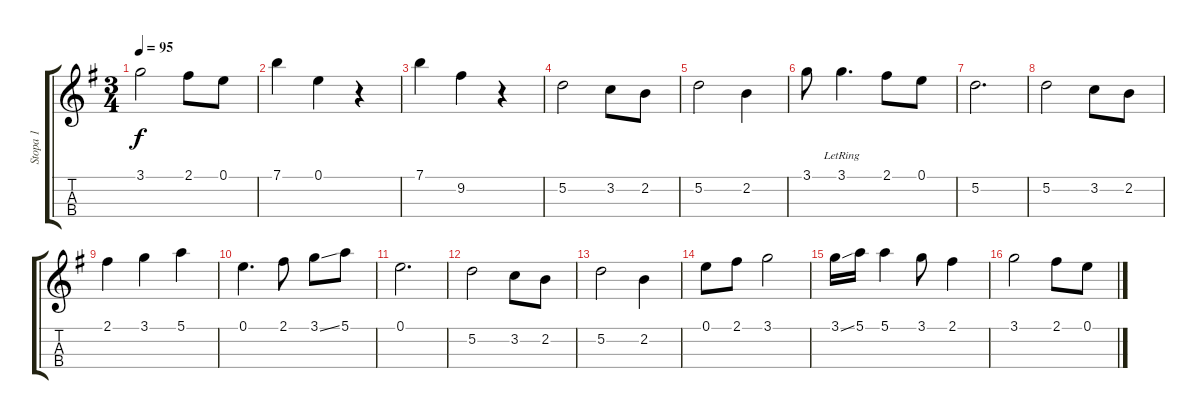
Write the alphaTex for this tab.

\track ("Stopa 1" "Stopa 1") {instrument acousticguitarsteel}
\staff {score tabs}
\tuning (E4 A3 D3 G2) {hide}
\ts (3 4)
\tempo 95
\clef g2
\ks g
3.1.2{dy f} 2.1.8 0.1.8 |
7.1.4 0.1.4 r.4 |
7.1.4 9.2.4 r.4 |
5.2.2 3.2.8 2.2.8 |
5.2.2 2.2.4 |
3.1.8 3.1{lr}.4{d} 2.1.8 0.1.8 |
5.2.2{d} |
5.2.2 3.2.8 2.2.8 |
2.1.4 3.1.4 5.1.4 |
0.1.4{d} 2.1.8 3.1{ss}.8 5.1.8 |
0.1.2{d} |
5.2.2 3.2.8 2.2.8 |
5.2.2 2.2.4 |
0.1.8 2.1.8 3.1.2 |
3.1{ss}.16 5.1.16 5.1.4 3.1.8 2.1.4 |
3.1.2 2.1.8 0.1.8
